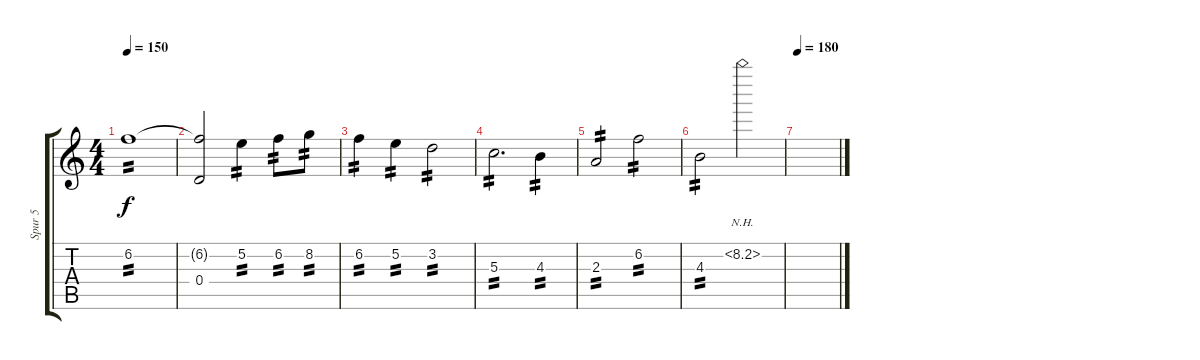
\track ("Spur 5" "Spur 5") {instrument overdrivenguitar}
\staff {score tabs}
\tuning (E4 B3 G3 D3 A2 E2) {hide}
\ts (4 4)
\tempo 150
\clef g2
\ks c
6.2.1{tp 2 dy f} |
(6.2{t} 0.4).2 5.2.4{tp 2} 6.2.8{tp 2} 8.2.8{tp 2} |
6.2.4{tp 2} 5.2.4{tp 2} 3.2.2{tp 2} |
5.3.2{d tp 2} 4.3.4{tp 2} |
2.3.2{tp 2} 6.2.2{tp 2} |
4.3.2{tp 2} 8.2{nh}.2 |
\tempo 180
